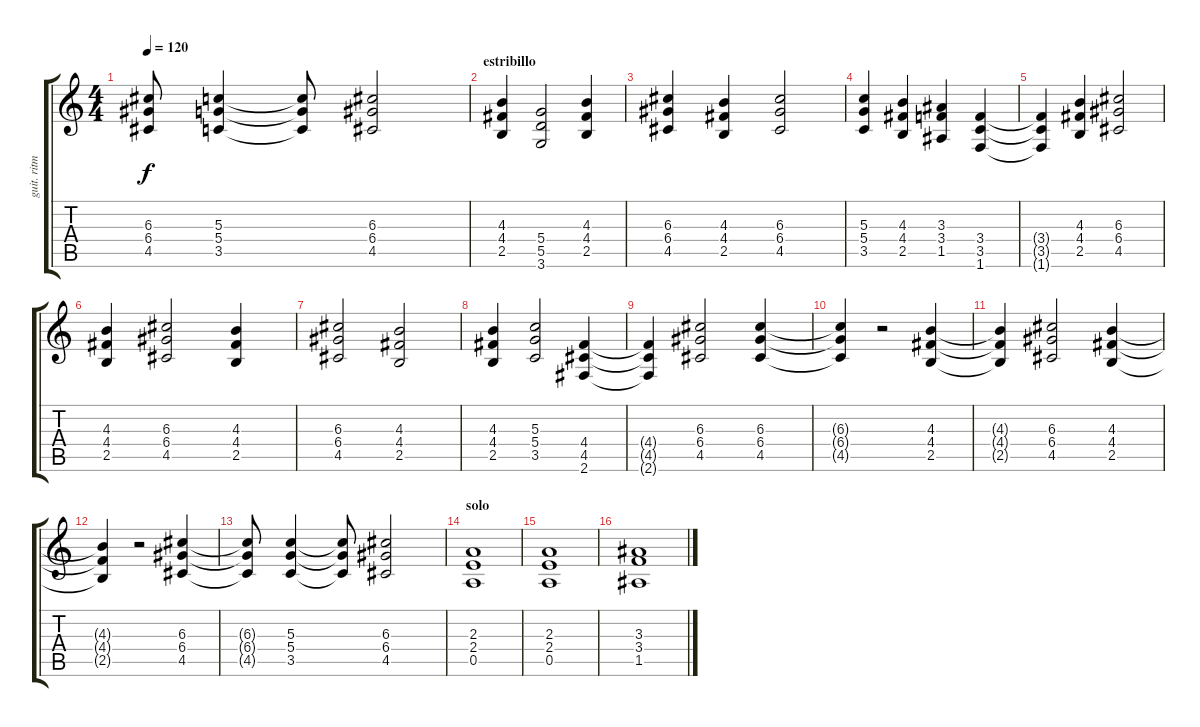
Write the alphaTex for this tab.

\track ("guit. ritmica" "guit. ritm") {instrument distortionguitar}
\staff {score tabs}
\tuning (E4 B3 G3 D3 A2 E2) {hide}
\ts (4 4)
\tempo 120
\clef g2
\ks c
(6.3{t} 6.4{t} 4.5{t}).8{dy f} (5.3 5.4 3.5).4 (5.3{t} 5.4{t} 3.5{t}).8 (6.3 6.4 4.5).2 |
\section ("" "estribillo")
(4.3 4.4 2.5).4 (5.4 5.5 3.6).2 (4.3 4.4 2.5).4 |
(6.3 6.4 4.5).4 (4.3 4.4 2.5).4 (6.3 6.4 4.5).2 |
(5.3 5.4 3.5).4 (4.3 4.4 2.5).4 (3.3 3.4 1.5).4 (3.4 3.5 1.6).4 |
(3.4{t} 3.5{t} 1.6{t}).4 (4.3 4.4 2.5).4 (6.3 6.4 4.5).2 |
(4.3 4.4 2.5).4 (6.3 6.4 4.5).2 (4.3 4.4 2.5).4 |
(6.3 6.4 4.5).2 (4.3 4.4 2.5).2 |
(4.3 4.4 2.5).4 (5.3 5.4 3.5).2 (4.4 4.5 2.6).4 |
(4.4{t} 4.5{t} 2.6{t}).4 (6.3 6.4 4.5).2 (6.3 6.4 4.5).4 |
(6.3{t} 6.4{t} 4.5{t}).4 r.2 (4.3 4.4 2.5).4 |
(4.3{t} 4.4{t} 2.5{t}).4 (6.3 6.4 4.5).2 (4.3 4.4 2.5).4 |
(4.3{t} 4.4{t} 2.5{t}).4 r.2 (6.3 6.4 4.5).4 |
(6.3{t} 6.4{t} 4.5{t}).8 (5.3 5.4 3.5).4 (5.3{t} 5.4{t} 3.5{t}).8 (6.3 6.4 4.5).2 |
\section ("" "solo")
(2.3 2.4 0.5).1 |
(2.3 2.4 0.5).1 |
(3.3 3.4 1.5).1
